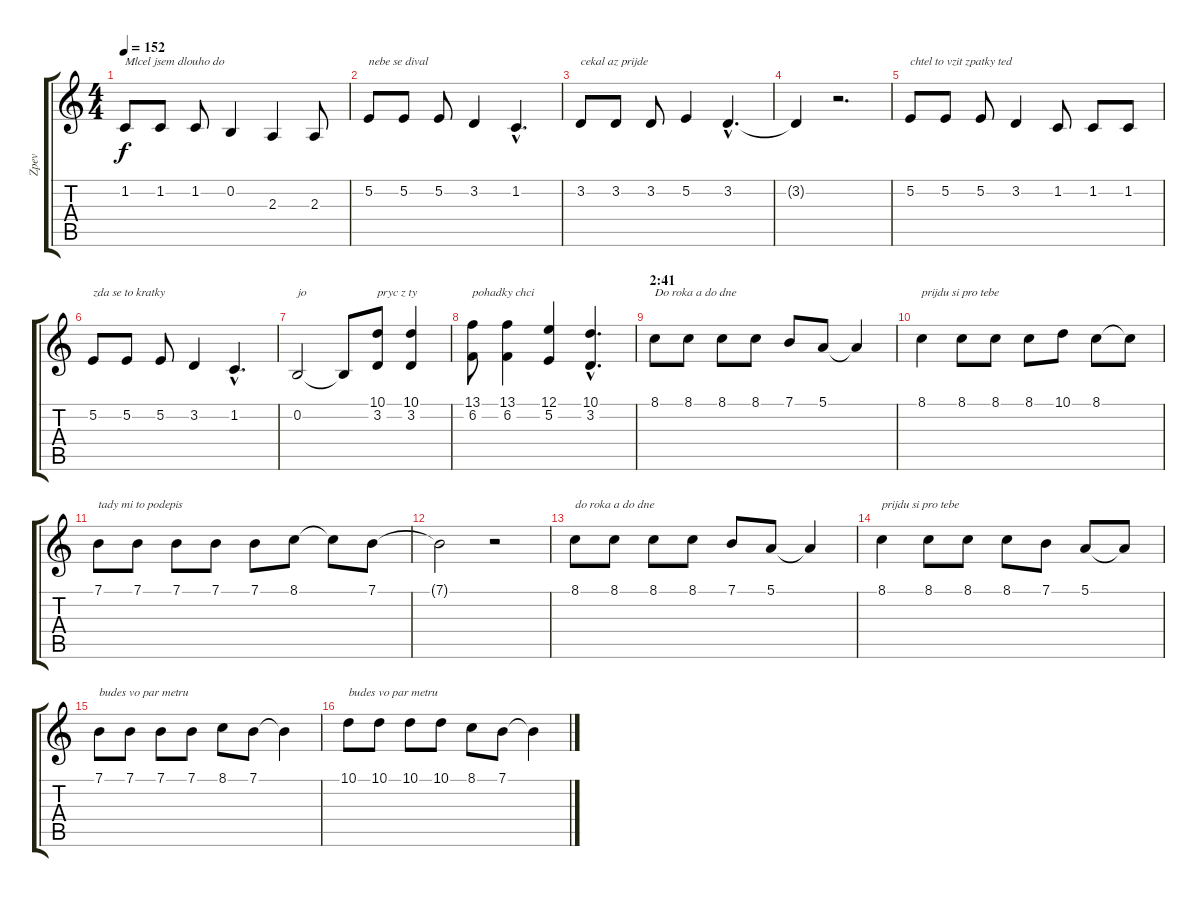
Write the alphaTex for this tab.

\track ("Zpev" "Zpev") {instrument tenorsax}
\staff {score tabs}
\tuning (E4 B3 G3 D3 A2 E2) {hide}
\ts (4 4)
\tempo 152
\clef g2
\ks c
1.2.8{txt "Mlcel jsem dlouho do" dy f} 1.2.8 1.2.8 0.2.4 2.3.4 2.3.8 |
5.2.8{txt "nebe se dival"} 5.2.8 5.2.8 3.2.4 1.2{hac}.4{d} |
3.2.8{txt "cekal az prijde"} 3.2.8 3.2.8 5.2.4 3.2{hac}.4{d} |
3.2{t}.4 r.2{d} |
5.2.8{txt "chtel to vzit zpatky ted"} 5.2.8 5.2.8 3.2.4 1.2.8 1.2.8 1.2.8 |
5.2.8{txt "zda se to kratky"} 5.2.8 5.2.8 3.2.4 1.2{hac}.4{d} |
0.2.2{txt "jo"} 0.2{t}.8 (10.1 3.2).8{txt "pryc z ty"} (10.1 3.2).4 |
(13.1 6.2).8{txt "pohadky chci"} (13.1 6.2).4 (12.1 5.2).4 (10.1{hac} 3.2{hac}).4{d} |
\section ("" "2:41")
8.1.8{txt "Do roka a do dne"} 8.1.8 8.1.8 8.1.8 7.1.8 5.1.8 5.1{t}.4 |
8.1.4{txt "prijdu si pro tebe"} 8.1.8 8.1.8 8.1.8 10.1.8 8.1.8 8.1{t}.8 |
7.1.8{txt "tady mi to podepis"} 7.1.8 7.1.8 7.1.8 7.1.8 8.1.8 8.1{t}.8 7.1.8 |
7.1{t}.2 r.2 |
8.1.8{txt "do roka a do dne"} 8.1.8 8.1.8 8.1.8 7.1.8 5.1.8 5.1{t}.4 |
8.1.4{txt "prijdu si pro tebe"} 8.1.8 8.1.8 8.1.8 7.1.8 5.1.8 5.1{t}.8 |
7.1.8{txt "budes vo par metru"} 7.1.8 7.1.8 7.1.8 8.1.8 7.1.8 7.1{t}.4 |
10.1.8{txt "budes vo par metru"} 10.1.8 10.1.8 10.1.8 8.1.8 7.1.8 7.1{t}.4
